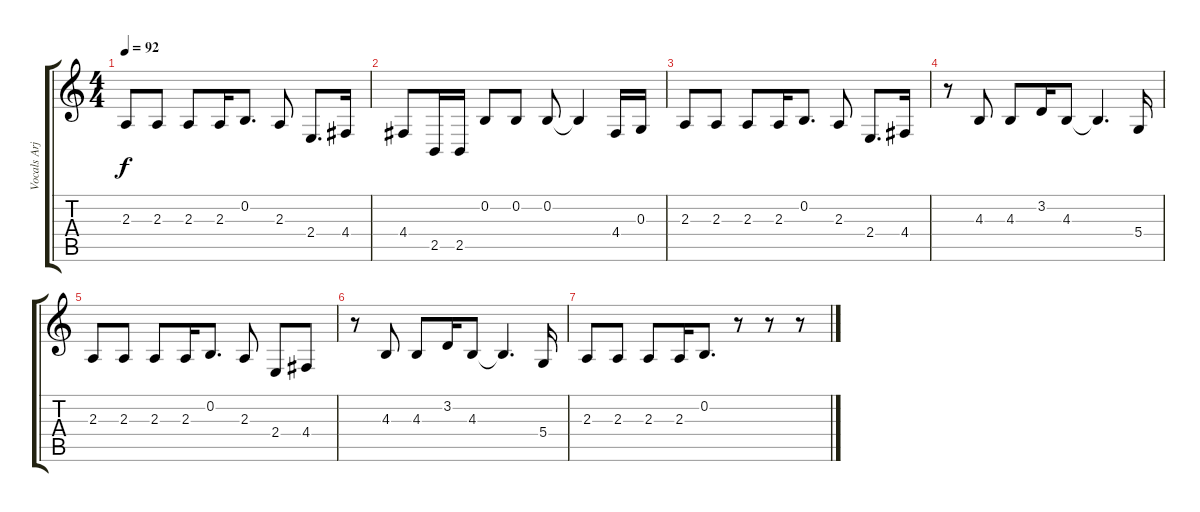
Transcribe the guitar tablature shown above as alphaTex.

\track ("Vocals Arjen (2)" "Vocals Arj") {instrument sopranosax}
\staff {score tabs}
\tuning (E4 B3 G3 D3 A2 E2) {hide}
\ts (4 4)
\tempo 92
\clef g2
\ks c
2.3.8{dy f} 2.3.8 2.3.8 2.3.16 0.2.8{d} 2.3.8 2.4.8{d} 4.4.16 |
4.4.8 2.5.16 2.5.16 0.2.8 0.2.8 0.2.8 0.2{t}.4 4.4.16 0.3.16 |
2.3.8 2.3.8 2.3.8 2.3.16 0.2.8{d} 2.3.8 2.4.8{d} 4.4.16 |
r.8 4.3.8 4.3.8 3.2.16 4.3.8 4.3{t}.4{d} 5.4.16 |
2.3.8 2.3.8 2.3.8 2.3.16 0.2.8{d} 2.3.8 2.4.8 4.4.8 |
r.8 4.3.8 4.3.8 3.2.16 4.3.8 4.3{t}.4{d} 5.4.16 |
2.3.8 2.3.8 2.3.8 2.3.16 0.2.8{d} r.8 r.8 r.8
